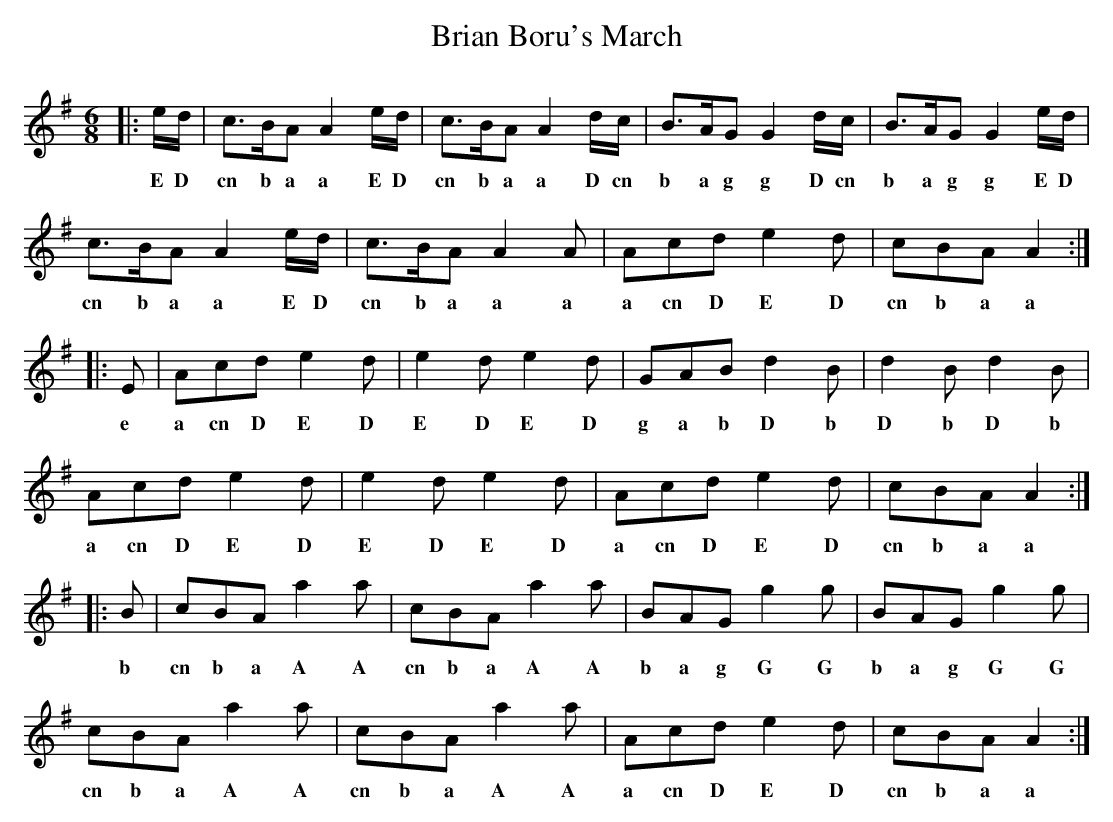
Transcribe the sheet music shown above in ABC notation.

X:1
T:Brian Boru's March
M:6/8
L:1/8
K:G
|:e/d/|c>BA A2 e/d/|c>BA A2 d/c/|B>AG G2 d/c/|B>AG G2 e/d/|
w:E D cn b a a E D cn b a a D cn b a g g D cn b a g g E D
c>BA A2 e/d/|c>BA A2 A|Acd e2d|cBA A2:|
w:cn b a a E D cn b a a a a cn D E D cn b a a
|:E|Acd e2d|e2d e2d|GAB d2B|d2B d2B|
w:e a cn D E D E D E D g a b D b D b D b
Acd e2d|e2d e2d|Acd e2d| cBA A2:|
w:a cn D E D E D E D a cn D E D cn b a a
|:B|cBA a2a|cBA a2a|BAG g2g|BAG g2g|
w:b cn b a A A cn b a A A b a g G G b a g G G
cBA a2a|cBA a2a|Acd e2d|cBA A2:|
w:cn b a A A cn b a A A a cn D E D cn b a a
